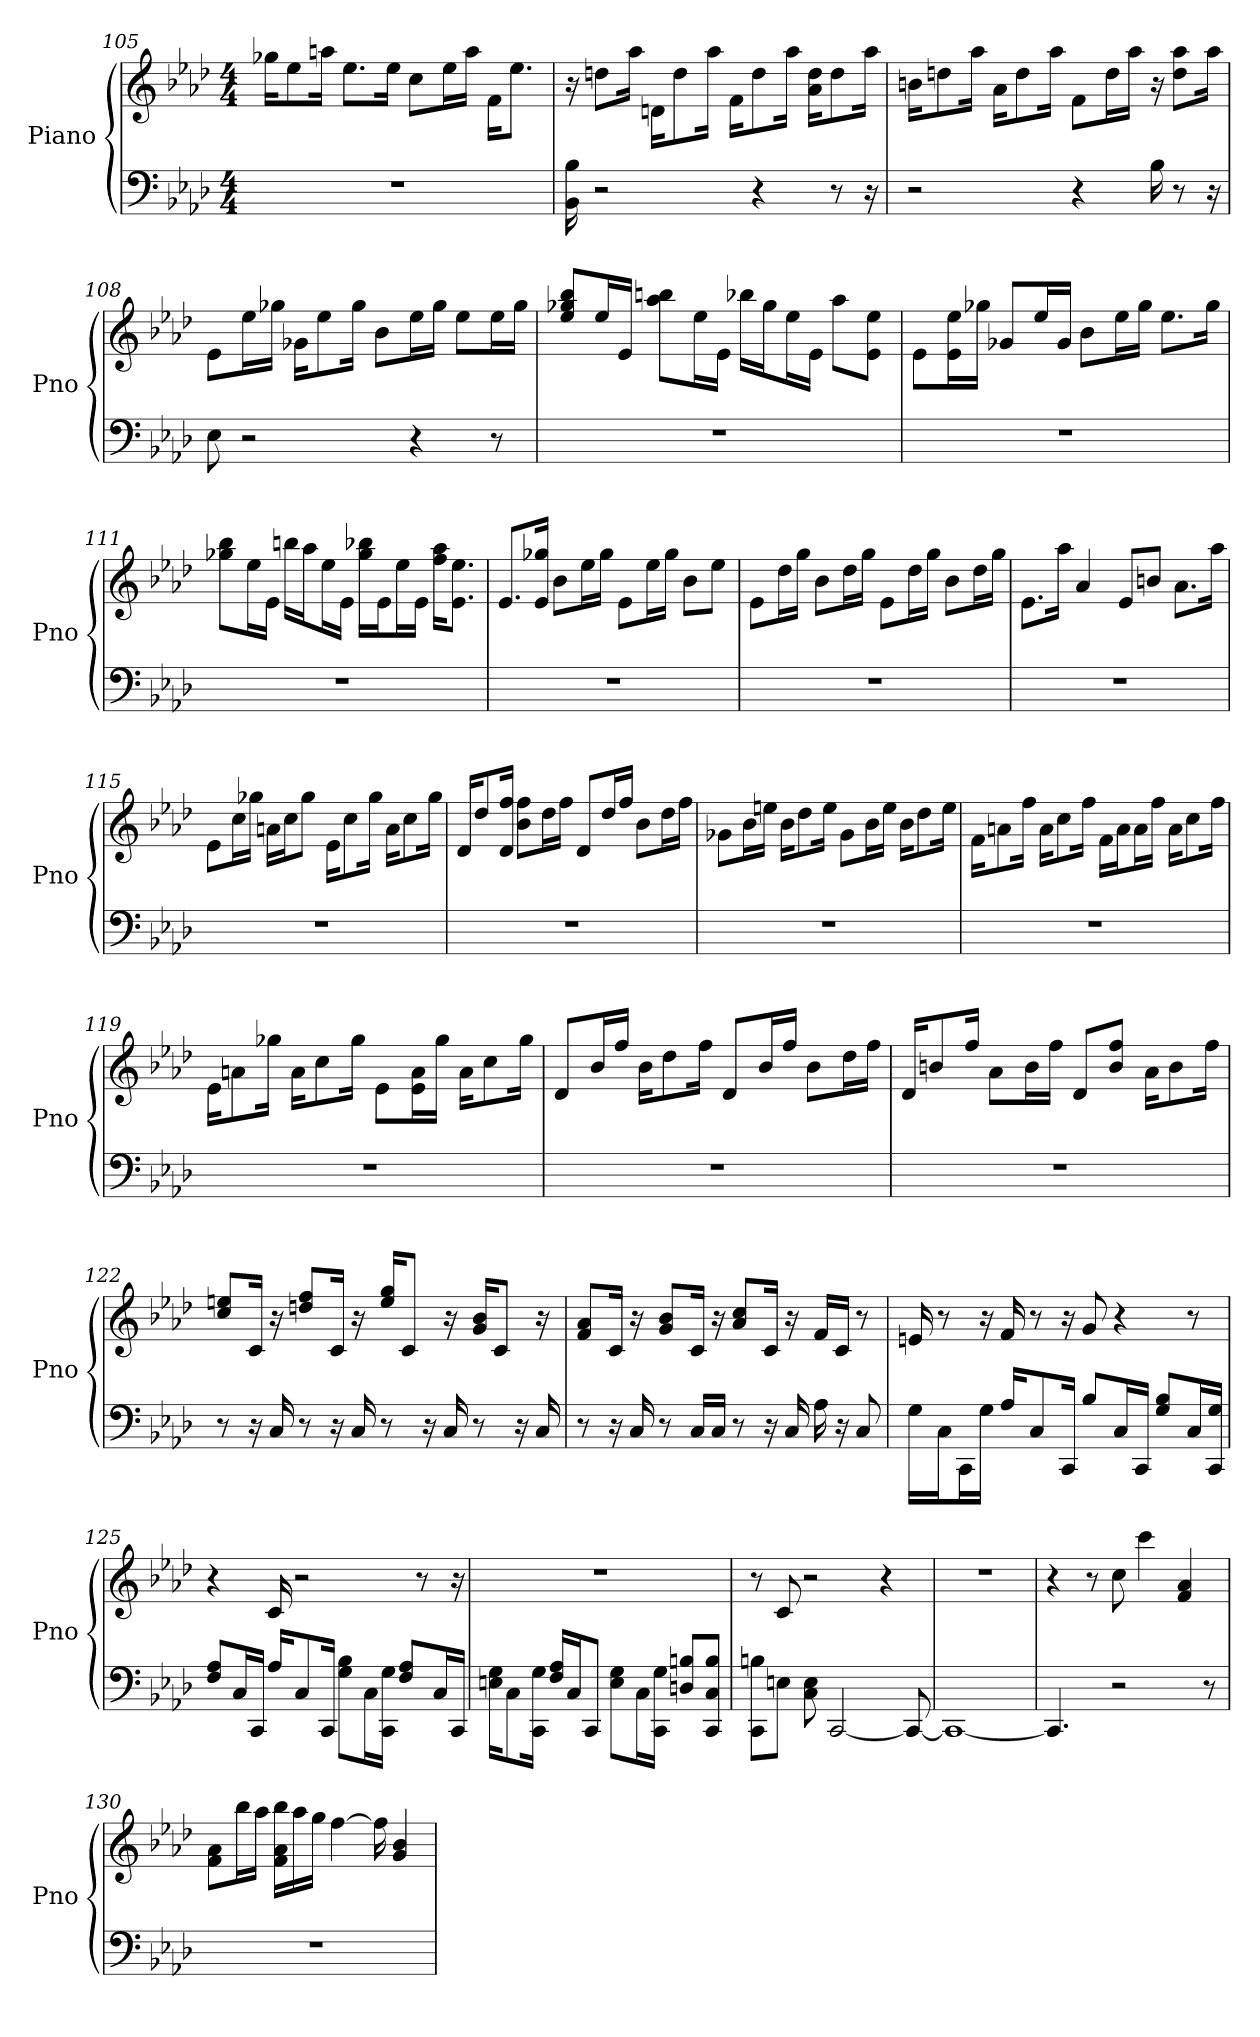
**kern	**kern
*part1	*part1
*staff2	*staff1
*I"Piano	*
*I'Pno	*
*clefF4	*clefG2
*k[b-e-a-d-]	*k[b-e-a-d-]
*A-:	*A-:
*M4/4	*M4/4
=105	=105
1r	16gg-\KL
.	8ee-\
.	16aa\Jk
.	8.ee-\L
.	16ee-\Jk
.	8cc\L
.	16ee-\L
.	16aa\JJ
.	16f\KL
.	8.ee-\J
=106	=106
16B- 16BB-	16r
2r	8dd\L
.	16aa-\Jk
.	16d\KL
.	8dd\
.	16aa-\Jk
.	16f\KL
4r	8dd\
.	16aa-\Jk
.	16dd\ 16a-\KL
8r	8dd\
16r	16aa-\Jk
=107	=107
2r	16b\KL
.	8dd\
.	16aa-\Jk
.	16a-\KL
.	8dd\
.	16aa-\Jk
4r	8f\L
.	16dd\L
.	16aa-\JJ
16B-	16r
8r	8aa-\ 8dd\L
16r	16aa-\Jk
=108	=108
8E-	8e-\L
2r	16ee-\L
.	16gg-\JJ
.	16g-\KL
.	8ee-\
.	16gg-\Jk
.	8b-\L
4r	16ee-\L
.	16gg-\JJ
.	8ee-\L
8r	16ee-\L
.	16gg-\JJ
=109	=109
1r	8ee-/ 8bb-/ 8gg-/L
.	16ee-/L
.	16e-/JJ
.	8bb\ 8aa-\L
.	16ee-\L
.	16e-\JJ
.	16bb-\LL
.	16gg-\J
.	16ee-\L
.	16e-\JJ
.	8aa-\L
.	8ee-\ 8e-\J
=110	=110
1r	8e-\L
.	16e-\ 16ee-\L
.	16gg-\JJ
.	8g-/L
.	16ee-/L
.	16g-/JJ
.	8b-\L
.	16ee-\L
.	16gg-\JJ
.	8.ee-\L
.	16gg-\Jk
=111	=111
1r	8gg-\ 8bb-\L
.	16ee-\L
.	16e-\JJ
.	16bb\LL
.	16aa-\J
.	16ee-\L
.	16e-\JJ
.	16bb-\ 16gg-\LL
.	16e-\J
.	16ee-\L
.	16e-\JJ
.	16aa-\ 16ff\KL
.	8.ee-\ 8.e-\J
=112	=112
1r	8.e-/L
.	16gg-/ 16e-/Jk
.	8b-\L
.	16ee-\L
.	16gg-\JJ
.	8e-\L
.	16ee-\L
.	16gg-\JJ
.	8b-\L
.	8ee-\J
=113	=113
1r	8e-\L
.	16dd-\L
.	16gg\JJ
.	8b-\L
.	16dd-\L
.	16gg\JJ
.	8e-\L
.	16dd-\L
.	16gg\JJ
.	8b-\L
.	16dd-\L
.	16gg\JJ
=114	=114
1r	8.e-\L
.	16aa-\Jk
.	4a-
.	8e-/L
.	8b/J
.	8.a-\L
.	16aa-\Jk
=115	=115
1r	8e-\L
.	16cc\L
.	16gg-\JJ
.	16a\LL
.	16cc\J
.	8gg-\J
.	16e-\KL
.	8cc\
.	16gg-\Jk
.	16a\KL
.	8cc\
.	16gg-\Jk
=116	=116
1r	16d-/KL
.	8dd-/
.	16d-/ 16ff/Jk
.	8ff\ 8b-\L
.	16dd-\L
.	16ff\JJ
.	8d-/L
.	16dd-/L
.	16ff/JJ
.	8b-\L
.	16dd-\L
.	16ff\JJ
=117	=117
1r	8g-\L
.	16b-\L
.	16ee\JJ
.	16b-\KL
.	8dd-\
.	16ee\Jk
.	8g-\L
.	16b-\L
.	16ee\JJ
.	16b-\KL
.	8dd-\
.	16ee\Jk
=118	=118
1r	16f\KL
.	8a\
.	16ff\Jk
.	16a\KL
.	8cc\
.	16ff\Jk
.	16f\LL
.	16a\J
.	16a\L
.	16ff\JJ
.	16a\KL
.	8cc\
.	16ff\Jk
=119	=119
1r	16e-\KL
.	8a\
.	16gg-\Jk
.	16a\KL
.	8cc\
.	16gg-\Jk
.	8e-\L
.	16e-\ 16a\L
.	16gg-\JJ
.	16a\KL
.	8cc\
.	16gg-\Jk
=120	=120
1r	8d-/L
.	16b-/L
.	16ff/JJ
.	16b-\KL
.	8dd-\
.	16ff\Jk
.	8d-/L
.	16b-/L
.	16ff/JJ
.	8b-\L
.	16dd-\L
.	16ff\JJ
=121	=121
1r	16d-/KL
.	8b/
.	16ff/Jk
.	8a-\L
.	16b\L
.	16ff\JJ
.	8d-/L
.	8b/ 8ff/J
.	16a-\KL
.	8b\
.	16ff\Jk
=122	=122
8r	8ee/ 8cc/L
16r	16c/Jk
16C	16r
8r	8dd/ 8ff/L
16r	16c/Jk
16C	16r
8r	16gg/ 16ee/KL
.	8c/J
16r	.
16C	16r
8r	16g/ 16b-/KL
.	8c/J
16r	.
16C	16r
=123	=123
8r	8a-/ 8f/L
16r	16c/Jk
16C	16r
8r	8g/ 8b-/L
16C/LL	16c/Jk
16C/JJ	16r
8r	8a-/ 8cc/L
16r	16c/Jk
16C	16r
16A-	16f/LL
16r	16c/JJ
8C	8r
=124	=124
16G\LL	16e
16C\J	8r
16CC\L	.
16G\JJ	16r
16A-/KL	16f
8C/	8r
16CC/Jk	16r
8B-/L	8g
16C/L	4r
16CC/JJ	.
8G/ 8B-/L	.
16C/L	8r
16G/ 16CC/JJ	.
=125	=125
8F/ 8A-/L	4r
16C/L	.
16CC/JJ	.
16A-/KL	16c
8C/	2r
16CC/Jk	.
8B-\ 8G\L	.
16C\L	.
16CC\ 16G\JJ	.
8F/ 8A-/L	.
.	8r
16C/L	.
16CC/JJ	16r
=126	=126
16E\ 16G\KL	1r
8C\	.
16CC\ 16G\Jk	.
16A-/ 16F/LL	.
16C/J	.
8CC/J	.
8E\ 8G\L	.
16C\L	.
16CC\ 16G\JJ	.
8D/ 8B/L	.
8CC/ 8B/ 8C/J	.
=127	=127
8B\ 8CC\L	8r
8E\J	8c
8E 8C	2r
[2CC	.
.	4r
8CC_	.
=128	=128
1CC_	1r
=129	=129
4.CC]	4r
.	8r
2r	8cc
.	4ccc
.	4f 4a-
8r	.
=130	=130
1r	8a-\ 8f\L
.	16bb-\L
.	16aa-\JJ
.	16a-\ 16bb-\ 16f\LL
.	16aa-\
.	16gg\JJ
.	[4ff
.	16ff]
.	4g 4b-
=	=
*-	*-
